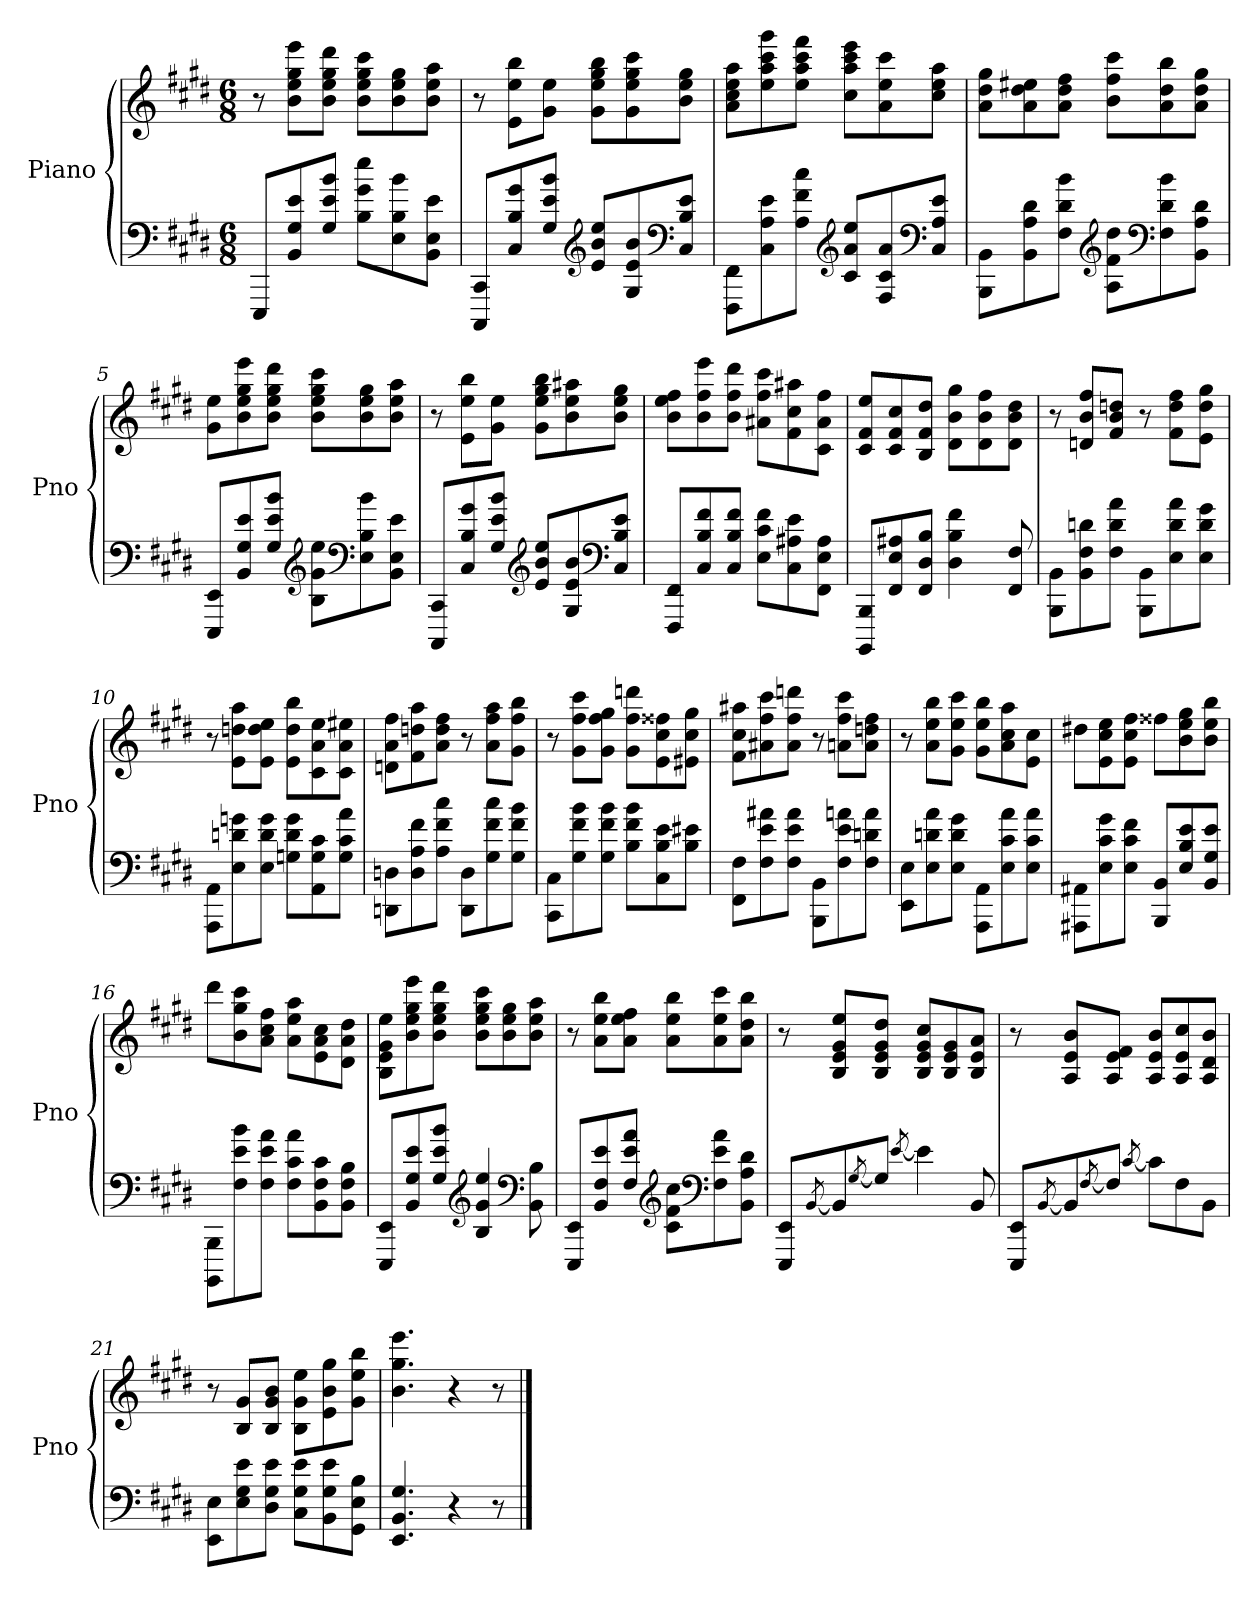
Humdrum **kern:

**kern	**kern
*part1	*part1
*staff2	*staff1
*I"Piano	*
*I'Pno	*
*clefF4	*clefG2
*k[f#c#g#d#]	*k[f#c#g#d#]
*E:	*E:
*M6/8	*M6/8
=1	=1
8EEE/L	8r
8BB 8G# 8e	8b 8ee 8gg# 8eeeL
8G# 8e 8bJ	8b 8ee 8gg# 8ddd#J
8B 8g# 8eeL	8b 8ee 8gg# 8ccc#L
8E 8B 8b	8b 8ee 8gg#
8BB 8E 8eJ	8b 8ee 8aaJ
=2	=2
8CCC#/ 8CC#/L	8r
8C# 8B 8g#	8e 8ee 8bbL
8G# 8e 8bJ	8g# 8eeJ
*clefG2	*
8e 8b 8eeL	8g# 8ee 8gg# 8bbL
8G# 8e 8b	8g# 8ee 8gg# 8ccc#
*clefF4	*
8C# 8B 8eJ	8b 8ee 8gg#J
=3	=3
8FFF# 8FF#L	8a 8cc# 8ee 8aaL
8C# 8A 8e	8ee 8aa 8ccc# 8ggg#
8A 8f# 8cc#J	8ee 8aa 8ccc# 8fff#J
*clefG2	*
8c# 8a 8eeL	8cc# 8aa 8ccc# 8eeeL
8F# 8c# 8a	8a 8ee 8ccc#
*clefF4	*
8C# 8A 8eJ	8cc# 8ee 8aaJ
=4	=4
8BBB 8BBL	8a 8dd# 8gg#L
8BB 8A 8d#	8a 8dd# 8ee#X
8F# 8d# 8bJ	8a 8dd# 8ff#J
*clefG2	*
8A 8f# 8dd#L	8b 8ff# 8ccc#L
*clefF4	*
8F# 8d# 8b	8a 8dd# 8bb
8BB 8A 8d#J	8a 8dd# 8gg#J
=5	=5
8EEE/ 8EE/L	8g# 8eeL
8BB 8G# 8e	8b 8ee 8gg# 8eee
8G# 8e 8bJ	8b 8ee 8gg# 8ddd#J
*clefG2	*
8B 8g# 8eeL	8b 8ee 8gg# 8ccc#L
*clefF4	*
8E 8B 8b	8b 8ee 8gg#
8BB 8E 8eJ	8b 8ee 8aaJ
=6	=6
8CCC#/ 8CC#/L	8r
8C# 8B 8g#	8e 8ee 8bbL
8G# 8e 8bJ	8g# 8eeJ
*clefG2	*
8e 8b 8eeL	8g# 8ee 8gg# 8bbL
8G# 8e 8b	8b 8ee 8aa#X
*clefF4	*
8C# 8B 8eJ	8b 8ee 8gg#J
=7	=7
8FFF# 8FF#L	8b 8ee 8ff#L
8C# 8B 8f#	8b 8ff# 8eee
8C# 8B 8f#J	8b 8ff# 8ddd#J
8E 8c# 8f#L	8a#X 8ff# 8ccc#L
8C# 8A#X 8e	8f# 8cc# 8aa#X
8FF# 8E 8A#J	8c# 8a# 8ff#J
=8	=8
8BBBB 8BBBL	8c# 8f# 8eeL
8FF# 8E 8A#X	8c# 8f# 8cc#
8FF# 8D# 8BJ	8B 8f# 8dd#J
4D# 4B 4f#	8d# 8b 8gg#L
.	8d# 8b 8ff#
8FF# 8F#	8d# 8b 8dd#J
=9	=9
8BBB 8BBL	8r
8BB 8F# 8dn	8dn 8b 8ff#L
8F# 8d 8aJ	8f# 8b 8ddnJ
8BBB 8BBL	8r
8E 8d 8a	8f# 8dd 8ff#L
8E 8d 8g#J	8e 8dd 8gg#J
=10	=10
8AAA 8AAL	8r
8E 8dn 8gn	8e 8ddn 8aaL
8E 8d 8gJ	8e 8dd 8eeJ
8Gn 8d 8gL	8e\ 8dd\ 8bb\L
8AA 8G 8c#	8c# 8a 8ee
8G 8c# 8aJ	8c# 8a 8ee#XJ
=11	=11
8DDn 8DnL	8dn 8a 8ff#L
8D 8A 8f#	8f# 8ddn 8aa
8A 8f# 8cc#J	8a 8dd 8ff#J
8DD 8DL	8r
8G# 8f# 8cc#	8a 8ff# 8aaL
8G# 8f# 8bJ	8g# 8ff# 8bbJ
=12	=12
8CC# 8C#L	8r
8G# 8f# 8b	8g# 8ff# 8ccc#L
8G# 8f# 8bJ	8g# 8ff# 8gg#J
8B 8f# 8bL	8g# 8ff# 8dddnL
8C# 8B 8e	8e 8cc# 8ff##X
8B 8e#XJ	8e#X 8cc# 8gg#J
=13	=13
8FF# 8F#L	8f# 8cc# 8aa#XL
8F# 8e 8a#X	8a#X 8ff# 8ccc#
8F# 8e 8a#J	8a# 8ff# 8dddnJ
8BBB 8BBL	8r
8F# 8e 8an	8an 8ff# 8ccc#L
8F# 8dn 8aJ	8a 8ddn 8ff#J
=14	=14
8EE 8EL	8r
8E 8dn 8a	8a 8ee 8bbL
8E 8d 8g#J	8g# 8ee 8ccc#J
8AAA 8AAL	8g# 8ee 8bbL
8E 8c# 8a	8a 8cc# 8aa
8E 8c# 8aJ	8e 8cc#J
=15	=15
8AAA#X 8AA#XL	8dd#XL
8E 8c# 8g#	8e 8cc# 8ee
8E 8c# 8f#J	8e 8cc# 8ff#J
8BBB/ 8BB/L	8ff##XL
8E 8B 8e	8b 8ee 8gg#
8BB 8G# 8eJ	8b 8ee 8bbJ
=16	=16
8BBBB 8BBBL	8ddd#L
8F# 8e 8b	8b 8gg# 8ccc#
8F# 8e 8aJ	8a 8cc# 8ff#J
8F# 8c# 8aL	8a 8ee 8aaL
8BB 8F# 8c#	8e 8a 8cc#
8BB 8F# 8BJ	8d# 8a 8dd#J
=17	=17
8EEE/ 8EE/L	8B 8e 8g# 8eeL
8BB 8G# 8e	8b 8ee 8gg# 8eee
8G# 8e 8bJ	8b 8ee 8gg# 8ddd#J
*clefG2	*
4B 4g# 4ee	8b 8ee 8gg# 8ccc#L
.	8b 8ee 8gg#
*clefF4	*
8BB 8B	8b 8ee 8aaJ
=18	=18
8EEE/ 8EE/L	8r
8BB 8F# 8e	8a 8ee 8bbL
8F# 8e 8aJ	8a 8ee 8ff#J
*clefG2	*
8c# 8f# 8cc#L	8a 8ee 8bbL
*clefF4	*
8F# 8e 8a	8a 8ee 8ccc#
8BB 8A 8d#J	8a 8dd# 8bbJ
=19	=19
8EEE 8EEL	8r
[8qBB	.
8BB]	8B 8e 8g# 8eeL
[8qG#	.
8G#J]	8B 8e 8g# 8dd#J
[8qe	.
4e]	8B 8e 8g# 8cc#L
.	8B 8e 8g#
8BB	8B 8e 8aJ
=20	=20
8EEE 8EEL	8r
[8qBB	.
8BB]	8A 8e 8bL
[8qF#	.
8F#J]	8A 8e 8f#J
[8qc#	.
8c#L]	8A 8e 8bL
8F#	8A 8e 8cc#
8BBJ	8A 8d# 8bJ
=21	=21
8EE 8EL	8r
8E 8G# 8e	8B 8g#L
8D# 8G# 8eJ	8B 8g# 8bJ
8C# 8G# 8eL	8B 8g# 8eeL
8BB 8G# 8e	8e 8b 8gg#
8GG# 8E 8BJ	8g# 8ee 8bbJ
=22	=22
4.EE 4.BB 4.G#	4.b 4.gg# 4.eee
4r	4r
8r	8r
==	==
*-	*-
